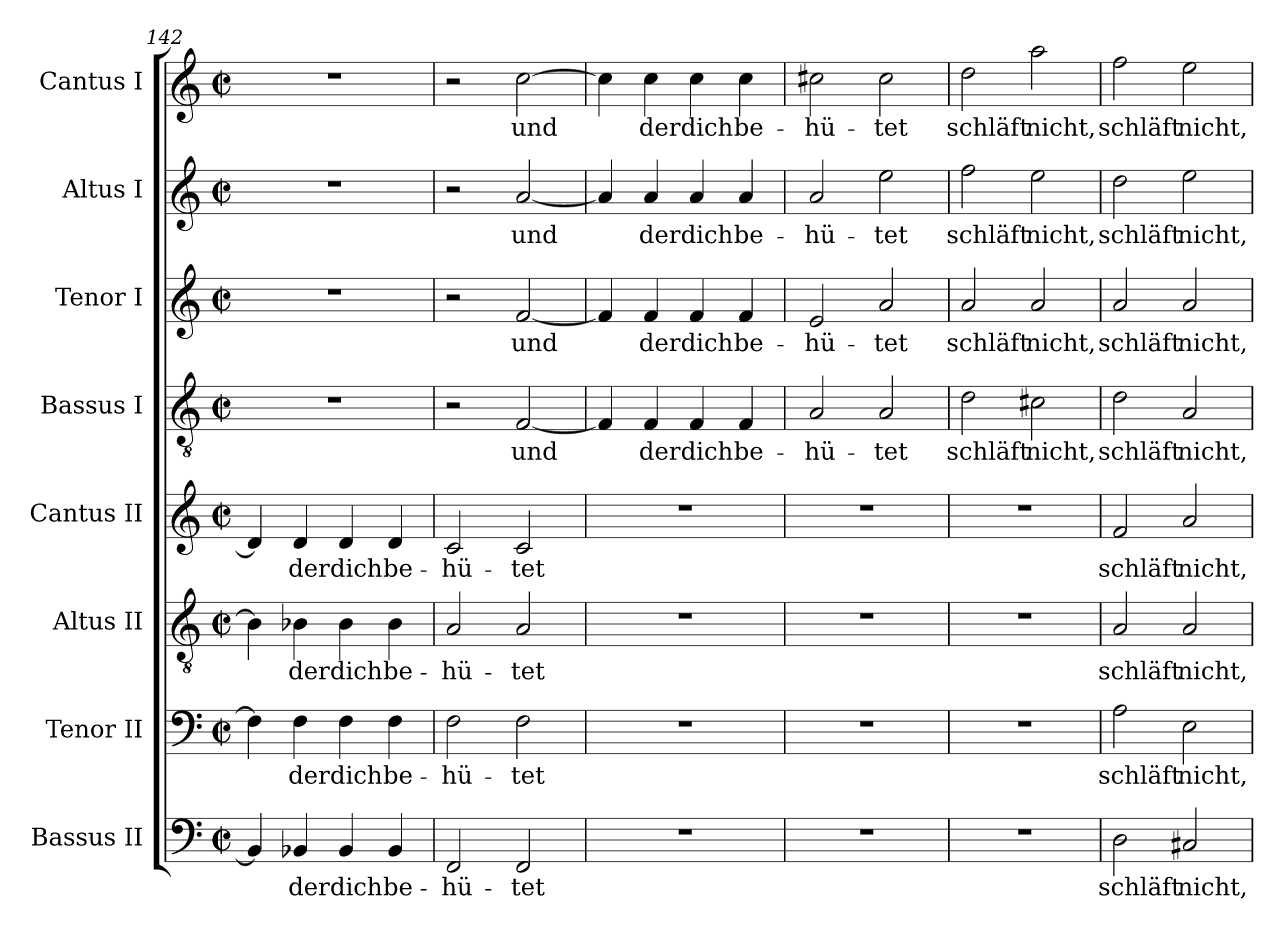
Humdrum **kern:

**kern	**text	**kern	**text	**kern	**text	**kern	**text	**kern	**text	**kern	**text	**kern	**text	**kern	**text
*part8	*part8	*part7	*part7	*part6	*part6	*part5	*part5	*part4	*part4	*part3	*part3	*part2	*part2	*part1	*part1
*staff8	*staff8	*staff7	*staff7	*staff6	*staff6	*staff5	*staff5	*staff4	*staff4	*staff3	*staff3	*staff2	*staff2	*staff1	*staff1
*I"Bassus II	*	*I"Tenor II	*	*I"Altus II	*	*I"Cantus II	*	*I"Bassus I	*	*I"Tenor I	*	*I"Altus I	*	*I"Cantus I	*
*I'B2	*	*I'T2	*	*I'A2	*	*I'C2	*	*I'B1	*	*I'T1	*	*I'A1	*	*I'C1	*
!!LO:LB:g=z
*clefF4	*	*clefF4	*	*clefGv2	*	*clefG2	*	*clefGv2	*	*clefG2	*	*clefG2	*	*clefG2	*
*k[]	*	*k[]	*	*k[]	*	*k[]	*	*k[]	*	*k[]	*	*k[]	*	*k[]	*
*C:	*	*C:	*	*C:	*	*C:	*	*C:	*	*C:	*	*C:	*	*C:	*
*M2/2	*	*M2/2	*	*M2/2	*	*M2/2	*	*M2/2	*	*M2/2	*	*M2/2	*	*M2/2	*
*met(c|)	*	*met(c|)	*	*met(c|)	*	*met(c|)	*	*met(c|)	*	*met(c|)	*	*met(c|)	*	*met(c|)	*
=142	=142	=142	=142	=142	=142	=142	=142	=142	=142	=142	=142	=142	=142	=142	=142
4BB-/]	.	4F\]	.	4B-\]	.	4d/]	.	1r	.	1r	.	1r	.	1r	.
!	!LO:LY:b	!	!	!	!	!	!	!	!	!	!	!	!	!	!
!	!	!	!LO:LY:b	!	!	!	!	!	!	!	!	!	!	!	!
!	!	!	!	!	!LO:LY:b	!	!	!	!	!	!	!	!	!	!
!	!	!	!	!	!	!	!LO:LY:b	!	!	!	!	!	!	!	!
4BB-X/	der	4F\	der	4B-X\	der	4d/	der	.	.	.	.	.	.	.	.
!	!LO:LY:b	!	!	!	!	!	!	!	!	!	!	!	!	!	!
!	!	!	!LO:LY:b	!	!	!	!	!	!	!	!	!	!	!	!
!	!	!	!	!	!LO:LY:b	!	!	!	!	!	!	!	!	!	!
!	!	!	!	!	!	!	!LO:LY:b	!	!	!	!	!	!	!	!
4BB-/	dich	4F\	dich	4B-\	dich	4d/	dich	.	.	.	.	.	.	.	.
!	!LO:LY:b	!	!	!	!	!	!	!	!	!	!	!	!	!	!
!	!	!	!LO:LY:b	!	!	!	!	!	!	!	!	!	!	!	!
!	!	!	!	!	!LO:LY:b	!	!	!	!	!	!	!	!	!	!
!	!	!	!	!	!	!	!LO:LY:b	!	!	!	!	!	!	!	!
4BB-/	be-	4F\	be-	4B-\	be-	4d/	be-	.	.	.	.	.	.	.	.
=143	=143	=143	=143	=143	=143	=143	=143	=143	=143	=143	=143	=143	=143	=143	=143
!	!LO:LY:b	!	!	!	!	!	!	!	!	!	!	!	!	!	!
!	!	!	!LO:LY:b	!	!	!	!	!	!	!	!	!	!	!	!
!	!	!	!	!	!LO:LY:b	!	!	!	!	!	!	!	!	!	!
!	!	!	!	!	!	!	!LO:LY:b	!	!	!	!	!	!	!	!
2FF/	-hü-	2F\	-hü-	2A/	-hü-	2c/	-hü-	2r	.	2r	.	2r	.	2r	.
!	!LO:LY:b	!	!	!	!	!	!	!	!	!	!	!	!	!	!
!	!	!	!LO:LY:b	!	!	!	!	!	!	!	!	!	!	!	!
!	!	!	!	!	!LO:LY:b	!	!	!	!	!	!	!	!	!	!
!	!	!	!	!	!	!	!LO:LY:b	!	!	!	!	!	!	!	!
!	!	!	!	!	!	!	!	!	!LO:LY:b	!	!	!	!	!	!
!	!	!	!	!	!	!	!	!	!	!	!LO:LY:b	!	!	!	!
!	!	!	!	!	!	!	!	!	!	!	!	!	!LO:LY:b	!	!
!	!	!	!	!	!	!	!	!	!	!	!	!	!	!	!LO:LY:b
2FF/	-tet	2F\	-tet	2A/	-tet	2c/	-tet	[2F/	und	[2f/	und	[2a/	und	[2cc\	und
=144	=144	=144	=144	=144	=144	=144	=144	=144	=144	=144	=144	=144	=144	=144	=144
1r	.	1r	.	1r	.	1r	.	4F/]	.	4f/]	.	4a/]	.	4cc\]	.
!	!	!	!	!	!	!	!	!	!LO:LY:b	!	!	!	!	!	!
!	!	!	!	!	!	!	!	!	!	!	!LO:LY:b	!	!	!	!
!	!	!	!	!	!	!	!	!	!	!	!	!	!LO:LY:b	!	!
!	!	!	!	!	!	!	!	!	!	!	!	!	!	!	!LO:LY:b
.	.	.	.	.	.	.	.	4F/	der	4f/	der	4a/	der	4cc\	der
!	!	!	!	!	!	!	!	!	!LO:LY:b	!	!	!	!	!	!
!	!	!	!	!	!	!	!	!	!	!	!LO:LY:b	!	!	!	!
!	!	!	!	!	!	!	!	!	!	!	!	!	!LO:LY:b	!	!
!	!	!	!	!	!	!	!	!	!	!	!	!	!	!	!LO:LY:b
.	.	.	.	.	.	.	.	4F/	dich	4f/	dich	4a/	dich	4cc\	dich
!	!	!	!	!	!	!	!	!	!LO:LY:b	!	!	!	!	!	!
!	!	!	!	!	!	!	!	!	!	!	!LO:LY:b	!	!	!	!
!	!	!	!	!	!	!	!	!	!	!	!	!	!LO:LY:b	!	!
!	!	!	!	!	!	!	!	!	!	!	!	!	!	!	!LO:LY:b
.	.	.	.	.	.	.	.	4F/	be-	4f/	be-	4a/	be-	4cc\	be-
=145	=145	=145	=145	=145	=145	=145	=145	=145	=145	=145	=145	=145	=145	=145	=145
!	!	!	!	!	!	!	!	!	!LO:LY:b	!	!	!	!	!	!
!	!	!	!	!	!	!	!	!	!	!	!LO:LY:b	!	!	!	!
!	!	!	!	!	!	!	!	!	!	!	!	!	!LO:LY:b	!	!
!	!	!	!	!	!	!	!	!	!	!	!	!	!	!	!LO:LY:b
1r	.	1r	.	1r	.	1r	.	2A/	-hü-	2e/	-hü-	2a/	-hü-	2cc#X\	-hü-
!	!	!	!	!	!	!	!	!	!LO:LY:b	!	!	!	!	!	!
!	!	!	!	!	!	!	!	!	!	!	!LO:LY:b	!	!	!	!
!	!	!	!	!	!	!	!	!	!	!	!	!	!LO:LY:b	!	!
!	!	!	!	!	!	!	!	!	!	!	!	!	!	!	!LO:LY:b
.	.	.	.	.	.	.	.	2A/	-tet	2a/	-tet	2ee\	-tet	2cc#\	-tet
=146	=146	=146	=146	=146	=146	=146	=146	=146	=146	=146	=146	=146	=146	=146	=146
!	!	!	!	!	!	!	!	!	!LO:LY:b	!	!	!	!	!	!
!	!	!	!	!	!	!	!	!	!	!	!LO:LY:b	!	!	!	!
!	!	!	!	!	!	!	!	!	!	!	!	!	!LO:LY:b	!	!
!	!	!	!	!	!	!	!	!	!	!	!	!	!	!	!LO:LY:b
1r	.	1r	.	1r	.	1r	.	2d\	schläft	2a/	schläft	2ff\	schläft	2dd\	schläft
!	!	!	!	!	!	!	!	!	!LO:LY:b	!	!	!	!	!	!
!	!	!	!	!	!	!	!	!	!	!	!LO:LY:b	!	!	!	!
!	!	!	!	!	!	!	!	!	!	!	!	!	!LO:LY:b	!	!
!	!	!	!	!	!	!	!	!	!	!	!	!	!	!	!LO:LY:b
.	.	.	.	.	.	.	.	2c#X\	nicht,	2a/	nicht,	2ee\	nicht,	2aa\	nicht,
=147	=147	=147	=147	=147	=147	=147	=147	=147	=147	=147	=147	=147	=147	=147	=147
!	!LO:LY:b	!	!	!	!	!	!	!	!	!	!	!	!	!	!
!	!	!	!LO:LY:b	!	!	!	!	!	!	!	!	!	!	!	!
!	!	!	!	!	!LO:LY:b	!	!	!	!	!	!	!	!	!	!
!	!	!	!	!	!	!	!LO:LY:b	!	!	!	!	!	!	!	!
!	!	!	!	!	!	!	!	!	!LO:LY:b	!	!	!	!	!	!
!	!	!	!	!	!	!	!	!	!	!	!LO:LY:b	!	!	!	!
!	!	!	!	!	!	!	!	!	!	!	!	!	!LO:LY:b	!	!
!	!	!	!	!	!	!	!	!	!	!	!	!	!	!	!LO:LY:b
2D\	schläft	2A\	schläft	2A/	schläft	2f/	schläft	2d\	schläft	2a/	schläft	2dd\	schläft	2ff\	schläft
!	!LO:LY:b	!	!	!	!	!	!	!	!	!	!	!	!	!	!
!	!	!	!LO:LY:b	!	!	!	!	!	!	!	!	!	!	!	!
!	!	!	!	!	!LO:LY:b	!	!	!	!	!	!	!	!	!	!
!	!	!	!	!	!	!	!LO:LY:b	!	!	!	!	!	!	!	!
!	!	!	!	!	!	!	!	!	!LO:LY:b	!	!	!	!	!	!
!	!	!	!	!	!	!	!	!	!	!	!LO:LY:b	!	!	!	!
!	!	!	!	!	!	!	!	!	!	!	!	!	!LO:LY:b	!	!
!	!	!	!	!	!	!	!	!	!	!	!	!	!	!	!LO:LY:b
2C#X/	nicht,	2E\	nicht,	2A/	nicht,	2a/	nicht,	2A/	nicht,	2a/	nicht,	2ee\	nicht,	2ee\	nicht,
=	=	=	=	=	=	=	=	=	=	=	=	=	=	=	=
*-	*-	*-	*-	*-	*-	*-	*-	*-	*-	*-	*-	*-	*-	*-	*-
